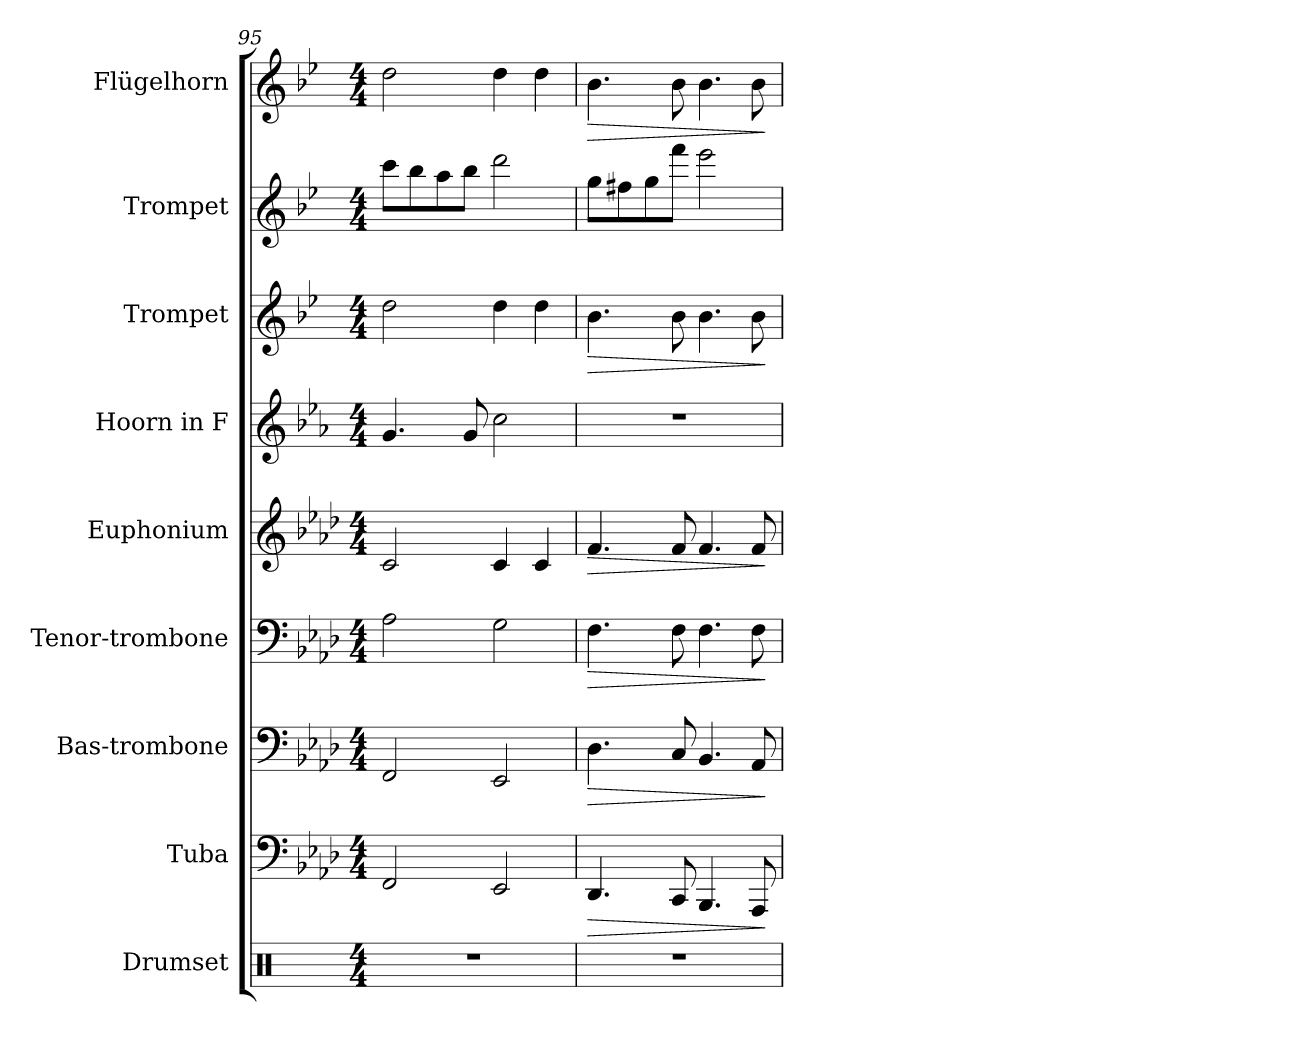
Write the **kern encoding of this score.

**kern	**kern	**dynam	**kern	**dynam	**kern	**dynam	**kern	**dynam	**kern	**kern	**dynam	**kern	**kern	**dynam
*part9	*part8	*part8	*part7	*part7	*part6	*part6	*part5	*part5	*part4	*part3	*part3	*part2	*part1	*part1
*staff9	*staff8	*staff8	*staff7	*staff7	*staff6	*staff6	*staff5	*staff5	*staff4	*staff3	*staff3	*staff2	*staff1	*staff1
*I"Drumset	*I"Tuba	*	*I"Bas-trombone	*	*I"Tenor-trombone	*	*I"Euphonium	*	*I"Hoorn in F	*I"Trompet	*	*I"Trompet	*I"Flügelhorn	*
*I'Drs.	*I'Tba.	*	*I'Bs. Tbn.	*	*I'T. Tbn.	*	*I'Euph.	*	*	*I'Tpt.	*	*I'Tpt.	*I'Flghn.	*
!!LO:PB:g=z
*clefX	*clefF4	*	*clefF4	*	*clefF4	*	*clefG2	*	*clefG2	*clefG2	*	*clefG2	*clefG2	*
*	*	*	*	*	*	*	*ITrd8c14	*	*ITrd4c7	*ITrd1c2	*	*ITrd1c2	*ITrd1c2	*
*k[]	*k[b-e-a-d-]	*	*k[b-e-a-d-]	*	*k[b-e-a-d-]	*	*k[b-e-a-d-]	*	*k[b-e-a-d-]	*k[b-e-a-d-]	*	*k[b-e-a-d-]	*k[b-e-a-d-]	*
*M4/4	*M4/4	*	*M4/4	*	*M4/4	*	*M4/4	*	*M4/4	*M4/4	*	*M4/4	*M4/4	*
=95	=95	=95	=95	=95	=95	=95	=95	=95	=95	=95	=95	=95	=95	=95
1r	2FF/	.	2FF/	.	2A-\	.	2C/	.	4.c/	2cc\	.	8bb-\L	2cc\	.
.	.	.	.	.	.	.	.	.	.	.	.	8aa-\	.	.
.	.	.	.	.	.	.	.	.	.	.	.	8gg\	.	.
.	.	.	.	.	.	.	.	.	8c/	.	.	8aa-\J	.	.
.	2EE-/	.	2EE-/	.	2G\	.	4C/	.	2f\	4cc\	.	2ccc\	4cc\	.
.	.	.	.	.	.	.	4C/	.	.	4cc\	.	.	4cc\	.
=96	=96	=96	=96	=96	=96	=96	=96	=96	=96	=96	=96	=96	=96	=96
!	!	!LO:HP:b	!	!LO:HP:b	!	!LO:HP:b	!	!LO:HP:b	!	!	!LO:HP:b	!	!	!LO:HP:b
1r	4.DD-/	>	4.D-\	>	4.F\	>	4.F/	>	1r	4.a-\	>	8ff\L	4.a-\	>
.	.	.	.	.	.	.	.	.	.	.	.	8een\	.	.
.	.	.	.	.	.	.	.	.	.	.	.	8ff\	.	.
.	8CC/	.	8C/	.	8F\	.	8F/	.	.	8a-\	.	8eee-\J	8a-\	.
.	4.BBB-/	.	4.BB-/	.	4.F\	.	4.F/	.	.	4.a-\	.	2ddd-\	4.a-\	.
.	8AAA-/	.	8AA-/	.	8F\	.	8F/	.	.	8a-\	.	.	8a-\	.
.	.	]	.	]	.	]	.	]	.	.	]	.	.	]
=	=	=	=	=	=	=	=	=	=	=	=	=	=	=
*-	*-	*-	*-	*-	*-	*-	*-	*-	*-	*-	*-	*-	*-	*-
